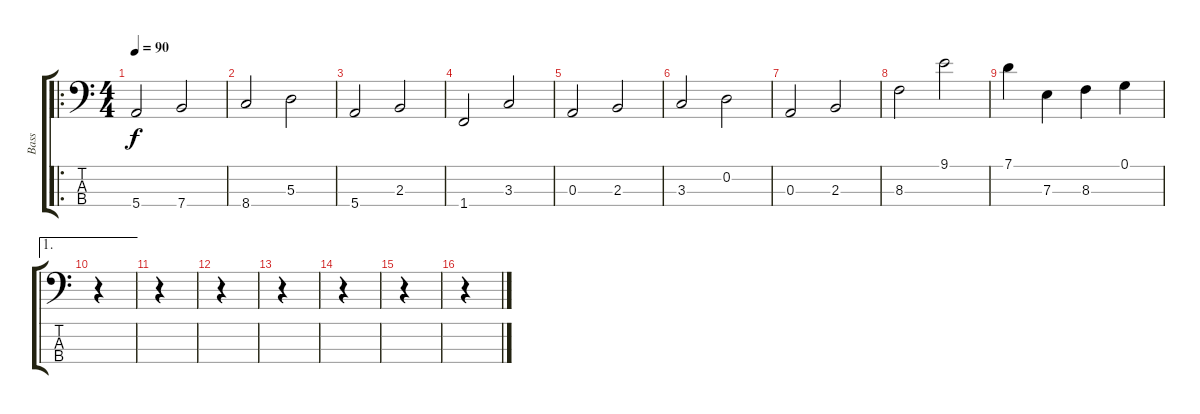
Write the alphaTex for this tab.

\track ("Bass" "Bass") {instrument electricbassfinger}
\staff {score tabs}
\tuning (G2 D2 A1 E1) {hide}
\ro
\ts (4 4)
\tempo 90
\clef f4
\ks c
5.4.2{dy f} 7.4.2 |
8.4.2 5.3.2 |
5.4.2 2.3.2 |
1.4.2 3.3.2 |
0.3.2 2.3.2 |
3.3.2 0.2.2 |
0.3.2 2.3.2 |
8.3.2 9.1.2 |
7.1.4 7.3.4 8.3.4 0.1.4 |
\ae 1
r.4 |
r.4 |
r.4 |
r.4 |
r.4 |
r.4 |
r.4
